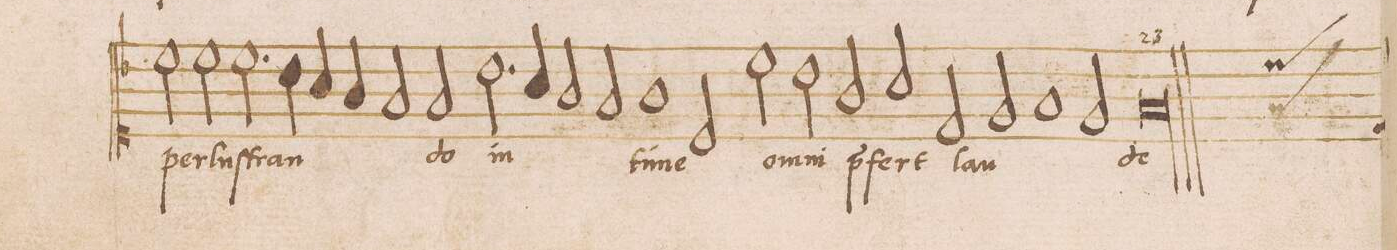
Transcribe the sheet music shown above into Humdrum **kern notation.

**kern	**text
*I"DISCANTVS	*
*clefC1	*
*k[b-]	*
*met(C|)	*
*M2/1	*
2cc\	per-
2cc\	-luſ-
2.cc\	-tran-
=41-	=41-
4b-\	.
4a/	.
4g/	.
2f/	.
2f/	-do
=42-	=42-
2.b-\	in-
4a/	.
2g/	.
2f/	.
=43-	=43-
1g	ti-
2c/	-me
2cc\	om-
=44-	=44-
2b-\	-ni
2g/	p(rae)-
2a/	-fert
2d/	lau-
=45-	=45-
2e/	.
1f	.
2e/	.
=46-	=46-
*custos:cc	*
0fl\	-de
=47||	=47||
*-	*-
